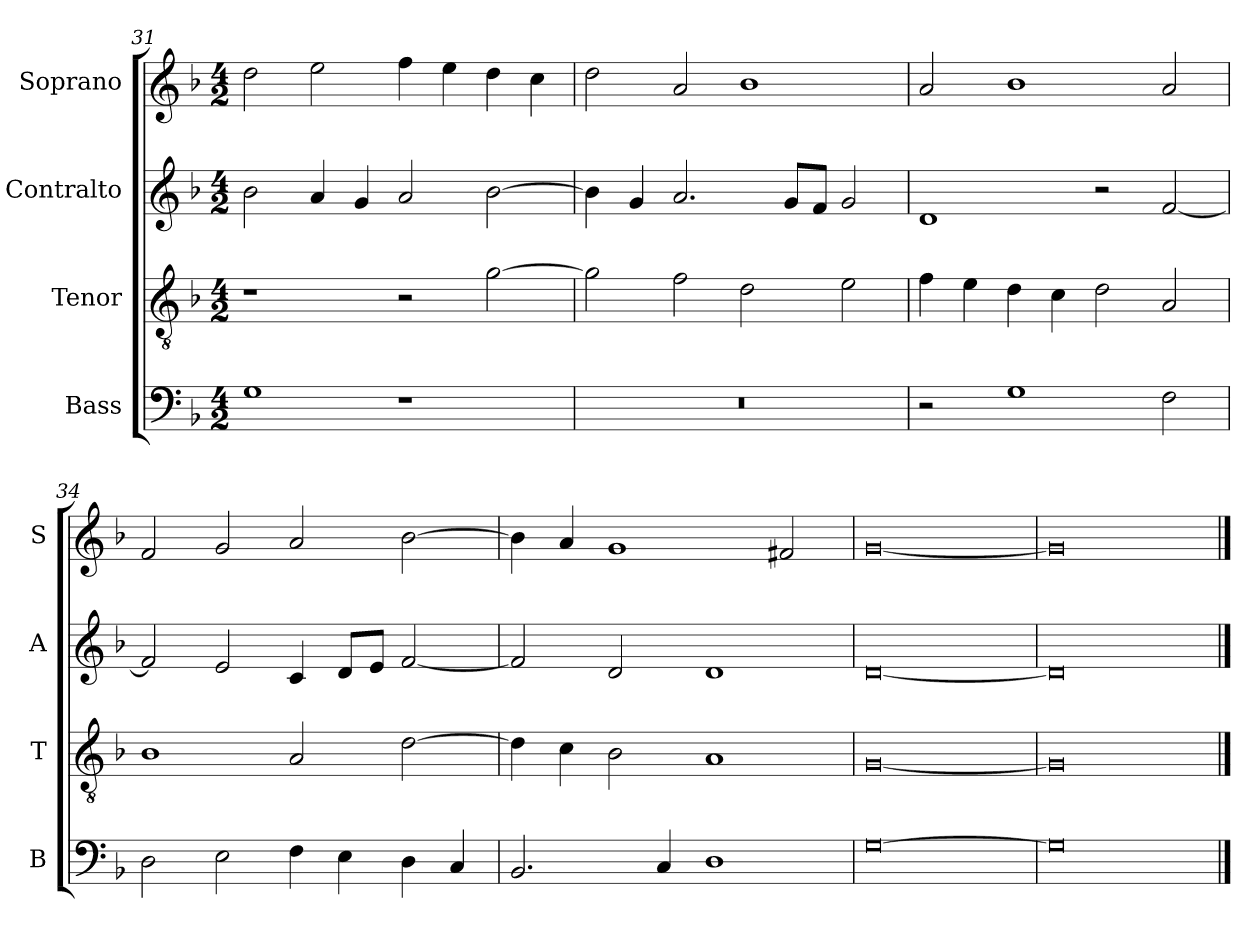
**kern	**kern	**kern	**kern
*part4	*part3	*part2	*part1
*staff4	*staff3	*staff2	*staff1
*I"Bass	*I"Tenor	*I"Contralto	*I"Soprano
*I'B	*I'T	*I'A	*I'S
*clefF4	*clefGv2	*clefG2	*clefG2
*k[b-]	*k[b-]	*k[b-]	*k[b-]
*G:dor	*G:dor	*G:dor	*G:dor
*M4/2	*M4/2	*M4/2	*M4/2
=31	=31	=31	=31
1G	1r	2b-	2dd
.	.	4a	2ee
.	.	4g	.
1r	2r	2a	4ff
.	.	.	4ee
.	[2g	[2b-	4dd
.	.	.	4cc
=32	=32	=32	=32
0r	2g]	4b-]	2dd
.	.	4g	.
.	2f	2.a	2a
.	2d	.	1b-
.	.	8g/L	.
.	.	8f/J	.
.	2e	2g	.
=33	=33	=33	=33
2r	4f	1d	2a
.	4e	.	.
1G	4d	.	1b-
.	4c	.	.
.	2d	2r	.
2F	2A	[2f	2a
=34	=34	=34	=34
2D	1B-	2f]	2f
2E	.	2e	2g
4F	2A	4c	2a
4E	.	8d/L	.
.	.	8e/J	.
4D	[2d	[2f	[2b-
4C	.	.	.
=35	=35	=35	=35
2.BB-	4d]	2f]	4b-]
.	4c	.	4a
.	2B-	2d	1g
4C	.	.	.
1D	1A	1d	.
.	.	.	2f#X
=36	=36	=36	=36
[0G	[0G	[0d	[0g
=37	=37	=37	=37
0G]	0G]	0d]	0g]
==	==	==	==
*-	*-	*-	*-
